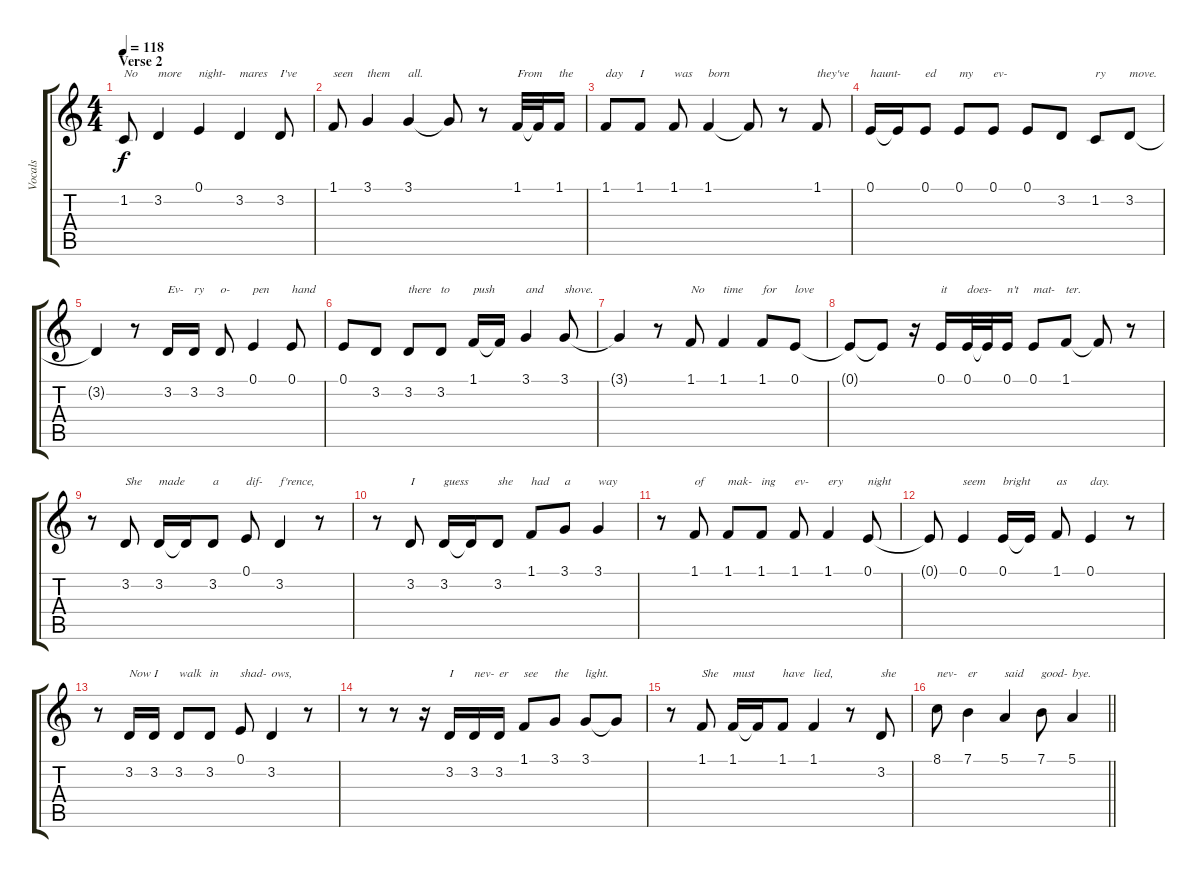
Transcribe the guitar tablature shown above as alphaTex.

\track ("Vocals" "Vocals") {mute instrument brasssection}
\staff {score tabs}
\tuning (E4 B3 G3 D3 A2 E2) {hide}
\ts (4 4)
\section ("" "Verse 2")
\tempo 118
\clef g2
\ks c
1.2.8{txt "No" dy f} 3.2.4{txt "more"} 0.1.4{txt "night-"} 3.2.4{txt "mares"} 3.2.8{txt "I've"} |
1.1.8{txt "seen"} 3.1.4{txt "them"} 3.1.4{txt "all."} 3.1{t}.8 r.8 1.1.32{txt "From"} 1.1{t}.32 1.1.16{txt "the"} |
1.1.8{txt "day"} 1.1.8{txt "I"} 1.1.8{txt "was"} 1.1.4{txt "born"} 1.1{t}.8 r.8 1.1.8{txt "they've"} |
0.1.16{txt "haunt-"} 0.1{t}.16 0.1.8{txt "ed"} 0.1.8{txt "my"} 0.1.8{txt "ev-"} 0.1.8 3.2.8 1.2.8{txt "ry"} 3.2.8{txt "move."} |
3.2{t}.4 r.8 3.2.16{txt "Ev-"} 3.2.16{txt "ry"} 3.2.8{txt "o-"} 0.1.4{txt "pen"} 0.1.8{txt "hand"} |
0.1.8 3.2.8 3.2.8{txt "there"} 3.2.8{txt "to"} 1.1.16{txt "push"} 1.1{t}.16 3.1.4{txt "and"} 3.1.8{txt "shove."} |
3.1{t}.4 r.8 1.1.8{txt "No"} 1.1.4{txt "time"} 1.1.8{txt "for"} 0.1.8{txt "love"} |
0.1{t}.8 0.1{t}.8 r.16 0.1.16{txt "it"} 0.1.32{txt "does-"} 0.1{t}.32 0.1.16{txt "n't"} 0.1.8{txt "mat-"} 1.1.8{txt "ter."} 1.1{t}.8 r.8 |
r.8 3.2.8{txt "She"} 3.2.16{txt "made"} 3.2{t}.16 3.2.8{txt "a"} 0.1.8{txt "dif-"} 3.2.4{txt "f'rence,"} r.8 |
r.8 3.2.8{txt "I"} 3.2.16{txt "guess"} 3.2{t}.16 3.2.8{txt "she"} 1.1.8{txt "had"} 3.1.8{txt "a"} 3.1.4{txt "way"} |
r.8 1.1.8{txt "of"} 1.1.8{txt "mak-"} 1.1.8{txt "ing"} 1.1.8{txt "ev-"} 1.1.4{txt "ery"} 0.1.8{txt "night"} |
0.1{t}.8 0.1.4{txt "seem"} 0.1.16{txt "bright"} 0.1{t}.16 1.1.8{txt "as"} 0.1.4{txt "day."} r.8 |
r.8 3.2.16{txt "Now"} 3.2.16{txt "I"} 3.2.8{txt "walk"} 3.2.8{txt "in"} 0.1.8{txt "shad-"} 3.2.4{txt "ows,"} r.8 |
r.8 r.8 r.16 3.2.16{txt "I"} 3.2.16{txt "nev-"} 3.2.16{txt "er"} 1.1.8{txt "see"} 3.1.8{txt "the"} 3.1.8{txt "light."} 3.1{t}.8 |
r.8 1.1.8{txt "She"} 1.1.16{txt "must"} 1.1{t}.16 1.1.8{txt "have"} 1.1.4{txt "lied,"} r.8 3.2.8{txt "she"} |
\barLineRight lightlight
8.1.8{txt "nev-"} 7.1.4{txt "er"} 5.1.4{txt "said"} 7.1.8{txt "good-"} 5.1.4{txt "bye."}
